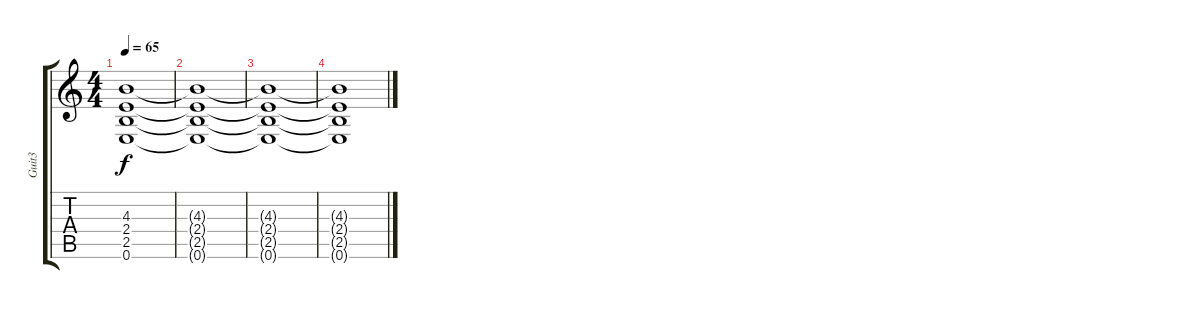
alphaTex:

\track ("Guit3" "Guit3") {instrument overdrivenguitar}
\staff {score tabs}
\tuning (E4 B3 G3 D3 A2 E2) {hide}
\ts (4 4)
\tempo 65
\clef g2
\ks c
(4.3{t} 2.4{t} 2.5{t} 0.6{t}).1{dy f} |
(4.3{t} 2.4{t} 2.5{t} 0.6{t}).1 |
(4.3{t} 2.4{t} 2.5{t} 0.6{t}).1 |
(4.3{t} 2.4{t} 2.5{t} 0.6{t}).1
